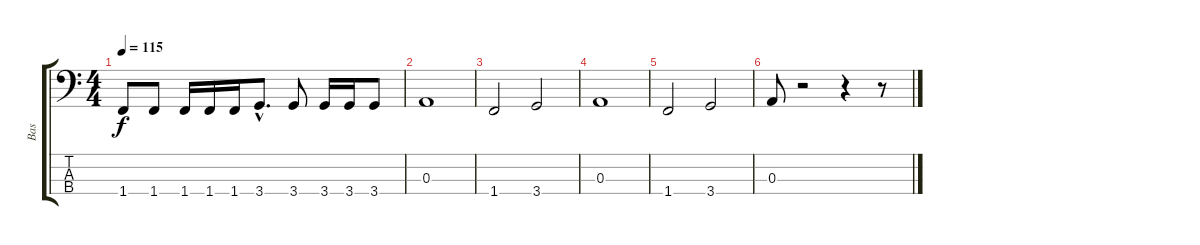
\track ("Bas" "Bas") {instrument electricbasspick}
\staff {score tabs}
\tuning (G2 D2 A1 E1) {hide}
\ts (4 4)
\tempo 115
\clef f4
\ks c
1.4.8{dy f} 1.4.8 1.4.16 1.4.16 1.4.16 3.4{hac}.8{d} 3.4.8 3.4.16 3.4.16 3.4.8 |
0.3.1 |
1.4.2 3.4.2 |
0.3.1 |
1.4.2 3.4.2 |
0.3.8 r.2 r.4 r.8
